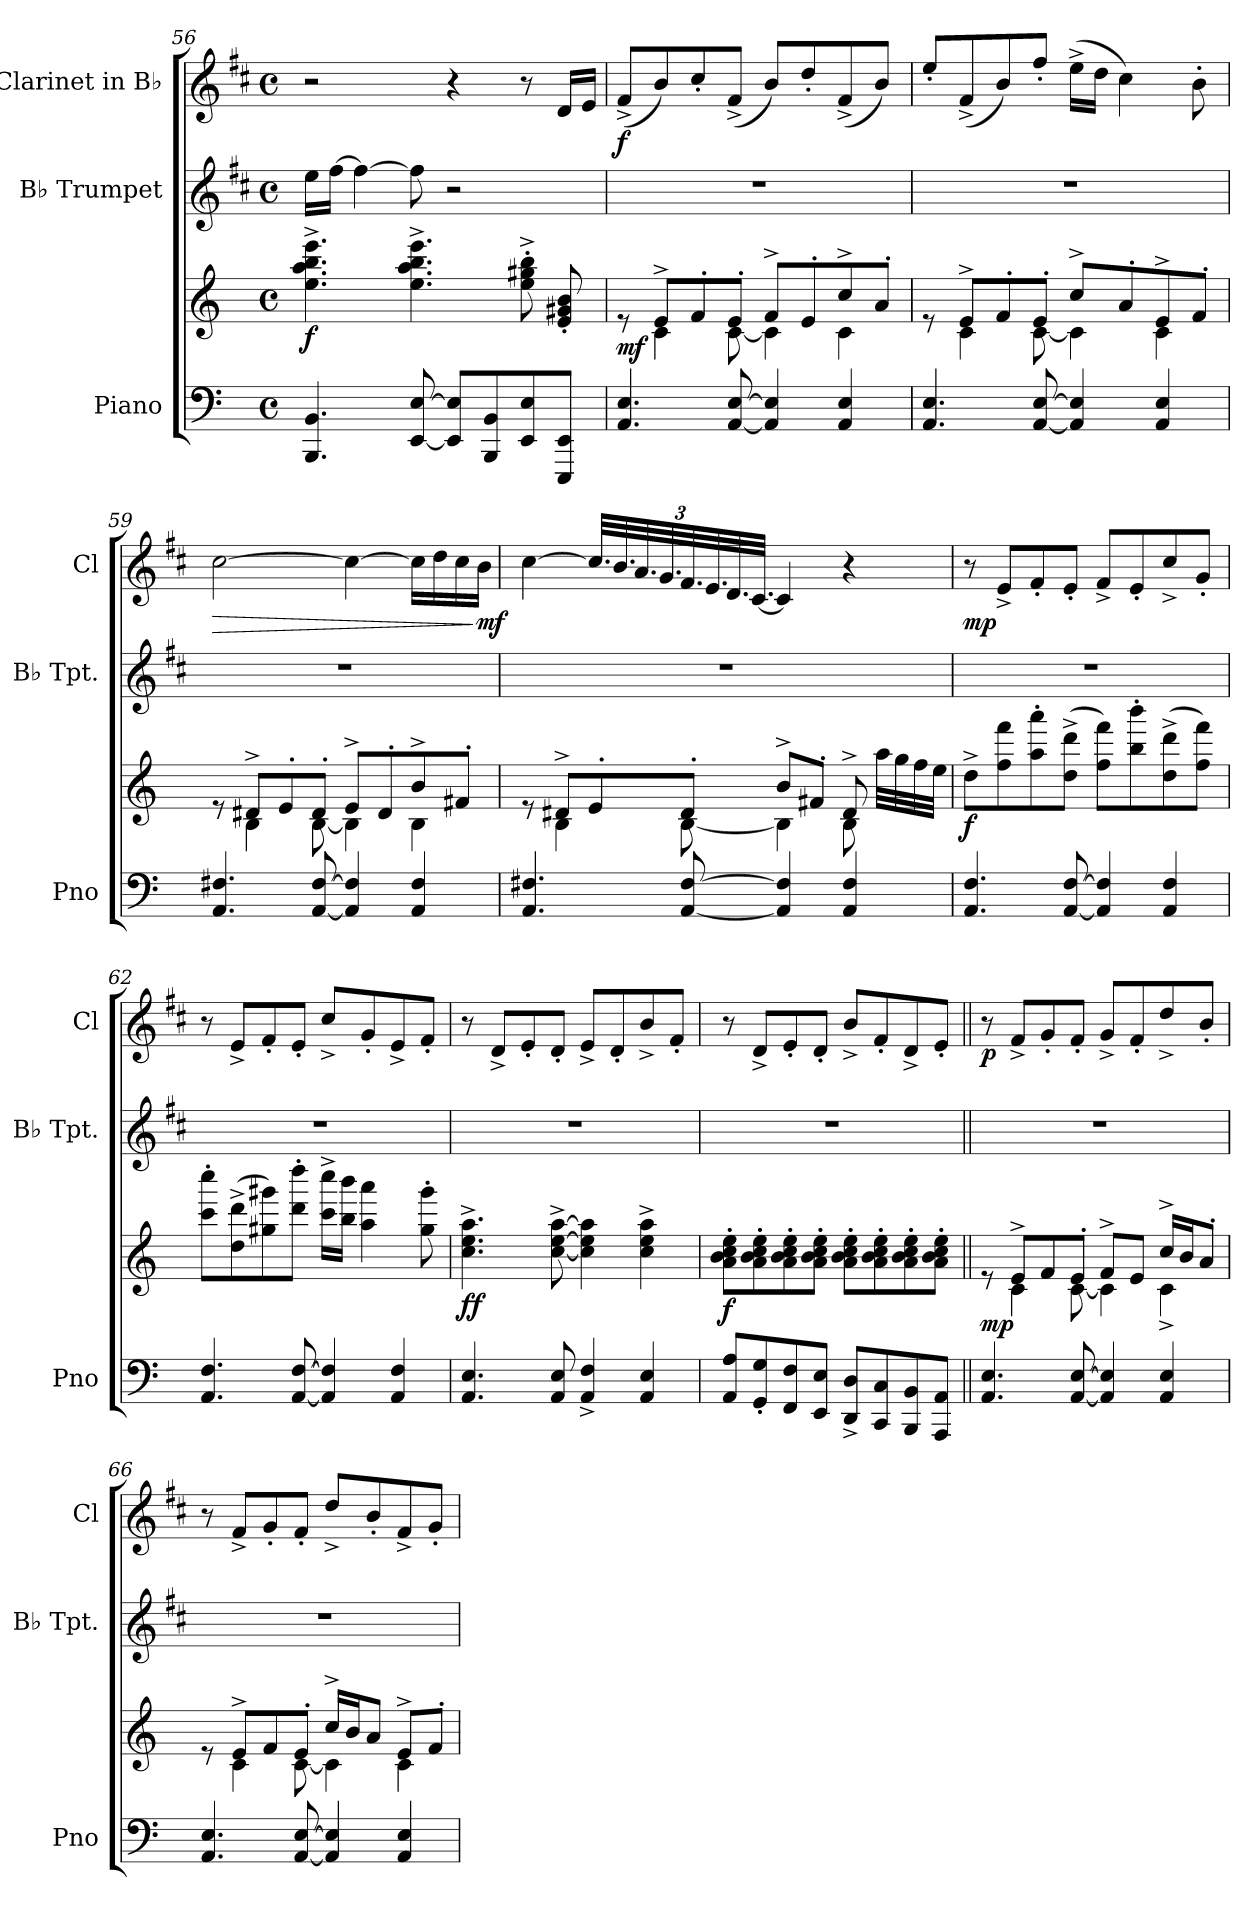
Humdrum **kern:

**kern	**kern	**dynam	**kern	**kern	**dynam
*part3	*part3	*part3	*part2	*part1	*part1
*staff4	*staff3	*staff3/4	*staff2	*staff1	*staff1
*I"Piano	*	*	*I"B♭ Trumpet	*I"Clarinet in B♭	*
*I'Pno	*	*	*I'B♭ Tpt.	*I'Cl	*
*clefF4	*clefG2	*	*clefG2	*clefG2	*
*	*	*	*ITrd1c2	*ITrd1c2	*
*k[]	*k[]	*	*k[]	*k[]	*
*M4/4	*M4/4	*	*M4/4	*M4/4	*
*met(c)	*met(c)	*	*met(c)	*met(c)	*
=56	=56	=56	=56	=56	=56
!	!	!LO:DY:b	!	!	!
4.BBB/ 4.BB/	4.ee\^ 4.aa\^ 4.bb\^ 4.eee\^	f	16dd\LL	2r	.
.	.	.	[16ee\JJ	.	.
.	.	.	4ee\_	.	.
[8EE/ [8E/	4.ee\^ 4.aa\^ 4.bb\^ 4.eee\^	.	8ee\]	.	.
8EE/] 8E/]L	.	.	2r	4r	.
8BBB/ 8BB/	.	.	.	.	.
8EE/ 8E/	8ee\'^ 8gg#X\'^ 8bb\'^	.	.	8r	.
8EEE/ 8EE/J	8e/' 8g#X/' 8b/'	.	.	16c/LL	.
.	.	.	.	16d/JJ	.
=57	=57	=57	=57	=57	=57
*	*^	*	*	*	*
!	!	!	!LO:DY:b	!	!	!LO:DY:b
4.AA/ 4.E/	8re	8ryy	mf	1r	(8e^/L	f
.	8e^/L	4c\	.	.	8a/)	.
.	8f'/	.	.	.	8b'/	.
[8AA/ [8E/	8e'/J	[8c\	.	.	(8e^/J	.
4AA/] 4E/]	8f^/L	4c\]	.	.	8a/L)	.
.	8e'/	.	.	.	8cc'/	.
4AA/ 4E/	8cc^/	4c\	.	.	(8e^/	.
.	8a'/J	.	.	.	8a/J)	.
=58	=58	=58	=58	=58	=58	=58
4.AA/ 4.E/	8re	8ryy	.	1r	8dd'/L	.
.	8e^/L	4c\	.	.	(8e^/	.
.	8f'/	.	.	.	8a/)	.
[8AA/ [8E/	8e'/J	[8c\	.	.	8ee'/J	.
4AA/] 4E/]	8cc^/L	4c\]	.	.	(16dd^\LL	.
.	.	.	.	.	16cc\JJ	.
.	8a'/	.	.	.	4b\)	.
4AA/ 4E/	8e^/	4c\	.	.	.	.
.	8f'/J	.	.	.	8a'\	.
!!LO:PB:g=z
=59	=59	=59	=59	=59	=59	=59
!	!	!	!	!	!	!LO:HP:b
4.AA/ 4.F#X/	8re	8ryy	.	1r	[2b\	>
.	8d#X^/L	4B\	.	.	.	.
.	8e'/	.	.	.	.	.
[8AA/ [8F#/	8d#'/J	[8B\	.	.	.	.
4AA/] 4F#/]	8e^/L	4B\]	.	.	4b\_	.
.	8d#'/	.	.	.	.	.
4AA/ 4F#/	8b^/	4B\	.	.	16b\LL]	.
.	.	.	.	.	16cc\	.
.	8f#X'/J	.	.	.	16b\	.
!	!	!	!	!	!	!LO:DY:n=1:b
.	.	.	.	.	16a\JJ	] mf
=60	=60	=60	=60	=60	=60	=60
4.AA/ 4.F#X/	8re	8ryy	.	1r	[4b\	.
.	8d#X^/L	4B\	.	.	.	.
*	*	*	*	*	*Xbrackettup	*
.	8e'/	.	.	.	48.b/LLL]	.
.	.	.	.	.	48.a/	.
.	.	.	.	.	48.g/	.
.	.	.	.	.	48.f/	.
[8AA/ [8F#/	8d#'/J	[8B\	.	.	48.e/	.
.	.	.	.	.	48.d/	.
.	.	.	.	.	48.c/	.
.	.	.	.	.	[48.B/JJJ	.
4AA/] 4F#/]	8b^/L	4B\]	.	.	4B/]	.
.	8f#X'/J	.	.	.	.	.
4AA/ 4F#/	8d#^/	8B\	.	.	4r	.
.	32aa\LLL	8ryy	.	.	.	.
.	32gg\	.	.	.	.	.
.	32ff\	.	.	.	.	.
.	32ee\JJJ	.	.	.	.	.
*	*v	*v	*	*	*	*
=61	=61	=61	=61	=61	=61
!	!	!LO:DY:b	!	!	!LO:DY:b
4.AA/ 4.F/	8dd^\L	f	1r	8r	mp
.	8ff\ 8fff\	.	.	8d^/L	.
.	8aa\' 8aaa\'	.	.	8e'/	.
[8AA/ [8F/	(8dd\^ 8ddd\^J	.	.	8d'/J	.
4AA/] 4F/]	8ff\ 8fff\L)	.	.	8e^/L	.
.	8bb\' 8bbb\'	.	.	8d'/	.
4AA/ 4F/	(>8dd\^ 8ddd\^	.	.	8b^/	.
.	8ff\ 8fff\J)	.	.	8f'/J	.
!!LO:LB:g=z
=62	=62	=62	=62	=62	=62
4.AA/ 4.F/	8ccc\' 8cccc\'L	.	1r	8r	.
.	(>8dd\^ 8ddd\^	.	.	8d^/L	.
.	8gg#X\ 8ggg#X\)	.	.	8e'/	.
[8AA/ [8F/	8ddd\' 8dddd\'J	.	.	8d'/J	.
4AA/] 4F/]	16ccc\^ 16cccc\^LL	.	.	8b^/L	.
.	16bb\ 16bbb\JJ	.	.	.	.
.	4aa\ 4aaa\	.	.	8f'/	.
4AA/ 4F/	.	.	.	8d^/	.
.	8gg#\' 8ggg#\'	.	.	8e'/J	.
=63	=63	=63	=63	=63	=63
!	!	!LO:DY:b	!	!	!
4.AA/ 4.E/	4.cc\^ 4.ee\^ 4.aa\^	ff	1r	8r	.
.	.	.	.	8c^/L	.
.	.	.	.	8d'/	.
8AA/ 8E/	[8cc\^ [8ee\^ [8aa\^	.	.	8c'/J	.
4AA/^ 4F/^	4cc\] 4ee\] 4aa\]	.	.	8d^/L	.
.	.	.	.	8c'/	.
4AA/ 4E/	4cc\^ 4ee\^ 4aa\^	.	.	8a^/	.
.	.	.	.	8e'/J	.
=64	=64	=64	=64	=64	=64
!	!	!LO:DY:b	!	!	!
8AA/ 8A/L	8a\' 8b\' 8cc\' 8ee\'L	f	1r	8r	.
8GG/' 8G/'	8a\' 8b\' 8cc\' 8ee\'	.	.	8c^/L	.
8FF/ 8F/	8a\' 8b\' 8cc\' 8ee\'	.	.	8d'/	.
8EE/ 8E/J	8a\' 8b\' 8cc\' 8ee\'J	.	.	8c'/J	.
8DD/^ 8D/^L	8a\' 8b\' 8cc\' 8ee\'L	.	.	8a^/L	.
8CC/ 8C/	8a\' 8b\' 8cc\' 8ee\'	.	.	8e'/	.
8BBB/ 8BB/	8a\' 8b\' 8cc\' 8ee\'	.	.	8c^/	.
8AAA/ 8AA/J	8a\' 8b\' 8cc\' 8ee\'J	.	.	8d'/J	.
=65||	=65||	=65||	=65||	=65||	=65||
*	*^	*	*	*	*
!	!	!	!LO:DY:b	!	!	!LO:DY:b
4.AA/ 4.E/	8re	8ryy	mp	1r	8r	p
.	8e^/L	4c\	.	.	8e^/L	.
.	8f/	.	.	.	8f'/	.
[8AA/ [8E/	8e'/J	[8c\	.	.	8e'/J	.
4AA/] 4E/]	8f^/L	4c\]	.	.	8f^/L	.
.	8e/J	.	.	.	8e'/	.
4AA/ 4E/	16cc^/LL	4c^\	.	.	8cc^/	.
.	16b/J	.	.	.	.	.
.	8a'/J	.	.	.	8a'/J	.
!!LO:LB:g=z
=66	=66	=66	=66	=66	=66	=66
4.AA/ 4.E/	8re	8ryy	.	1r	8r	.
.	8e^/L	4c\	.	.	8e^/L	.
.	8f/	.	.	.	8f'/	.
[8AA/ [8E/	8e'/J	[8c\	.	.	8e'/J	.
4AA/] 4E/]	16cc^/LL	4c\]	.	.	8cc^/L	.
.	16b/J	.	.	.	.	.
.	8a/J	.	.	.	8a'/	.
4AA/ 4E/	8e^/L	4c\	.	.	8e^/	.
.	8f'/J	.	.	.	8f'/J	.
*	*v	*v	*	*	*	*
=	=	=	=	=	=
*-	*-	*-	*-	*-	*-
